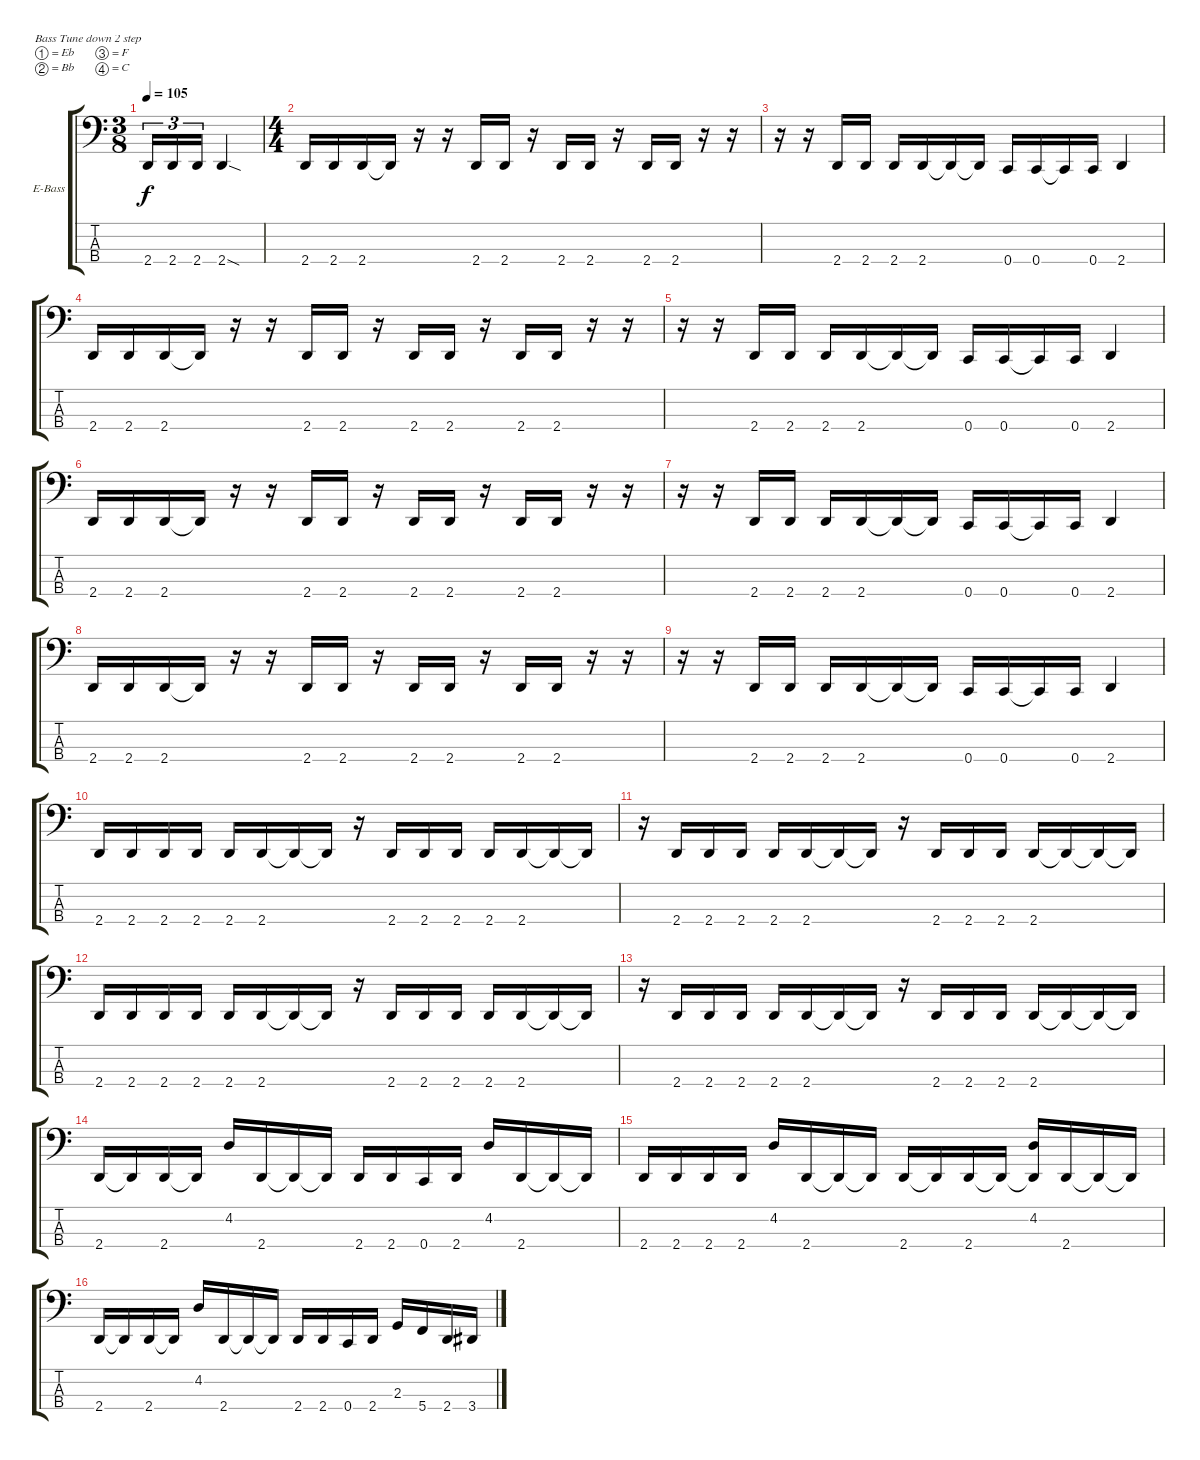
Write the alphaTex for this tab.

\defaultSystemsLayout 4
\bracketExtendMode groupsimilarinstruments
\firstSystemTrackNameOrientation horizontal
\otherSystemsTrackNameOrientation horizontal
\track ("Electric Bass" "E-Bass") {instrument electricbassfinger}
\staff {score tabs}
\tuning (Eb2 Bb1 F1 C1)
\ts (3 8)
\tempo 105
\clef f4
\ks c
2.4.16{tu (3 2) dy f instrument electricbassfinger} 2.4.16{tu (3 2)} 2.4.16{tu (3 2)} 2.4{sod}.4 |
\ts (4 4)
2.4.16 2.4.16 2.4.16 2.4{t}.16 r.16 r.16 2.4.16 2.4.16 r.16 2.4.16 2.4.16 r.16 2.4.16 2.4.16 r.16 r.16 |
r.16 r.16 2.4.16 2.4.16 2.4.16 2.4.16 2.4{t}.16 2.4{t}.16 0.4.16 0.4.16 0.4{t}.16 0.4.16 2.4.4 |
2.4.16 2.4.16 2.4.16 2.4{t}.16 r.16 r.16 2.4.16 2.4.16 r.16 2.4.16 2.4.16 r.16 2.4.16 2.4.16 r.16 r.16 |
r.16 r.16 2.4.16 2.4.16 2.4.16 2.4.16 2.4{t}.16 2.4{t}.16 0.4.16 0.4.16 0.4{t}.16 0.4.16 2.4.4 |
2.4.16 2.4.16 2.4.16 2.4{t}.16 r.16 r.16 2.4.16 2.4.16 r.16 2.4.16 2.4.16 r.16 2.4.16 2.4.16 r.16 r.16 |
r.16 r.16 2.4.16 2.4.16 2.4.16 2.4.16 2.4{t}.16 2.4{t}.16 0.4.16 0.4.16 0.4{t}.16 0.4.16 2.4.4 |
2.4.16 2.4.16 2.4.16 2.4{t}.16 r.16 r.16 2.4.16 2.4.16 r.16 2.4.16 2.4.16 r.16 2.4.16 2.4.16 r.16 r.16 |
r.16 r.16 2.4.16 2.4.16 2.4.16 2.4.16 2.4{t}.16 2.4{t}.16 0.4.16 0.4.16 0.4{t}.16 0.4.16 2.4.4 |
2.4.16 2.4.16 2.4.16 2.4.16 2.4.16 2.4.16 2.4{t}.16 2.4{t}.16 r.16 2.4.16 2.4.16 2.4.16 2.4.16 2.4.16 2.4{t}.16 2.4{t}.16 |
r.16 2.4.16 2.4.16 2.4.16 2.4.16 2.4.16 2.4{t}.16 2.4{t}.16 r.16 2.4.16 2.4.16 2.4.16 2.4.16 2.4{t}.16 2.4{t}.16 2.4{t}.16 |
2.4.16 2.4.16 2.4.16 2.4.16 2.4.16 2.4.16 2.4{t}.16 2.4{t}.16 r.16 2.4.16 2.4.16 2.4.16 2.4.16 2.4.16 2.4{t}.16 2.4{t}.16 |
r.16 2.4.16 2.4.16 2.4.16 2.4.16 2.4.16 2.4{t}.16 2.4{t}.16 r.16 2.4.16 2.4.16 2.4.16 2.4.16 2.4{t}.16 2.4{t}.16 2.4{t}.16 |
2.4.16 2.4{t}.16 2.4.16 2.4{t}.16 4.2.16 2.4.16 2.4{t}.16 2.4{t}.16 2.4.16 2.4.16 0.4.16 2.4.16 4.2.16 2.4.16 2.4{t}.16 2.4{t}.16 |
2.4.16 2.4.16 2.4.16 2.4.16 4.2.16 2.4.16 2.4{t}.16 2.4{t}.16 2.4.16 2.4{t}.16 2.4.16 2.4{t}.16 (2.4{t} 4.2).16 2.4.16 2.4{t}.16 2.4{t}.16 |
2.4.16 2.4{t}.16 2.4.16 2.4{t}.16 4.2.16 2.4.16 2.4{t}.16 2.4{t}.16 2.4.16 2.4.16 0.4.16 2.4.16 2.3.16 5.4.16 2.4.16 3.4.16
